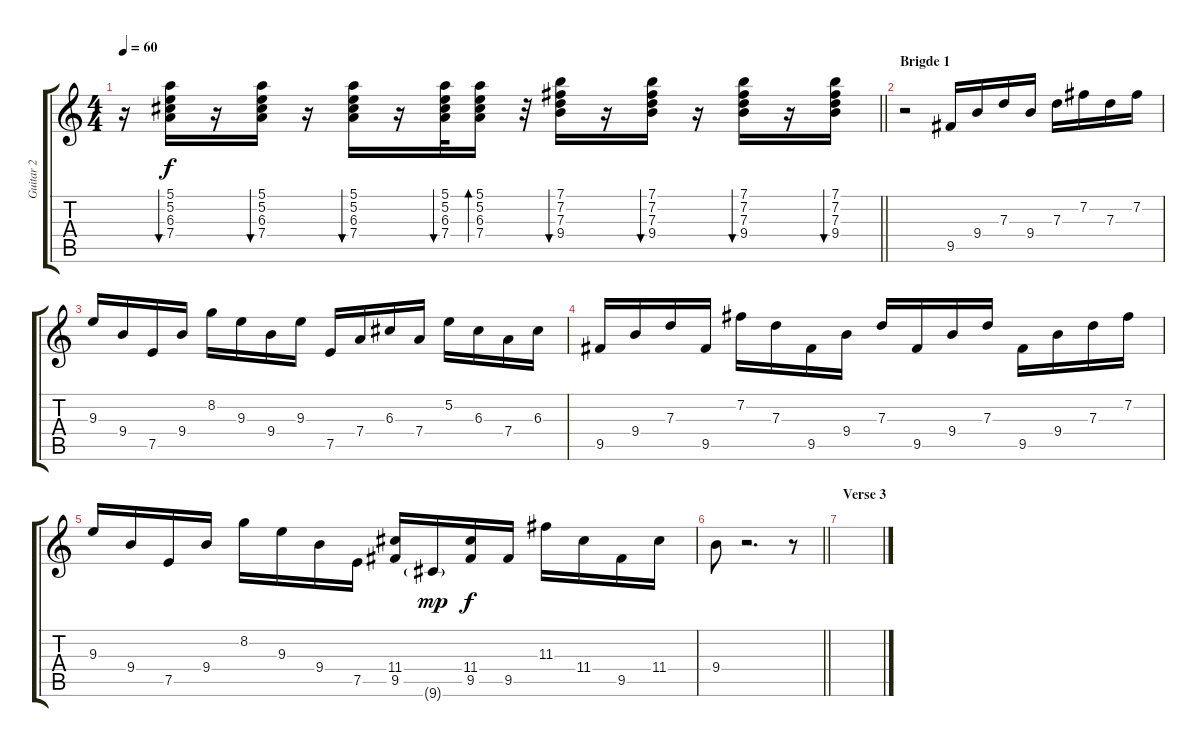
\track ("Guitar 2" "Guitar 2") {instrument acousticguitarsteel}
\staff {score tabs}
\tuning (E4 B3 G3 D3 A2 E2) {hide}
\ts (4 4)
\tempo 60
\clef g2
\barLineRight lightlight
\ks c
r.16{dy f} (5.1 5.2 6.3 7.4).16{bu 30} r.16 (5.1 5.2 6.3 7.4).16{bu 30} r.16 (5.1 5.2 6.3 7.4).16{bu 30} r.16 (5.1 5.2 6.3 7.4).32{bu 30} (5.1 5.2 6.3 7.4).16{bd 30} r.32 (7.1 7.2 7.3 9.4).16{bu 30} r.16 (7.1 7.2 7.3 9.4).16{bu 30} r.16 (7.1 7.2 7.3 9.4).16{bu 30} r.16 (7.1 7.2 7.3 9.4).16{bu 30} |
\section ("" "Brigde 1")
r.2{volume 14 balance 8} 9.5.16 9.4.16 7.3.16 9.4.16 7.3.16 7.2.16 7.3.16 7.2.16 |
9.3.16 9.4.16 7.5.16 9.4.16 8.2.16 9.3.16 9.4.16 9.3.16 7.5.16 7.4.16 6.3.16 7.4.16 5.2.16 6.3.16 7.4.16 6.3.16 |
9.5.16 9.4.16 7.3.16 9.5.16 7.2.16 7.3.16 9.5.16 9.4.16 7.3.16 9.5.16 9.4.16 7.3.16 9.5.16 9.4.16 7.3.16 7.2.16 |
9.3.16 9.4.16 7.5.16 9.4.16 8.2.16 9.3.16 9.4.16 7.5.16 (11.4 9.5).16 9.6{g}.16{dy mp} (11.4 9.5).16{dy f} 9.5.16 11.3.16 11.4.16 9.5.16 11.4.16 |
\barLineRight lightlight
9.4.8 r.2{d} r.8 |
\section ("" "Verse 3")
